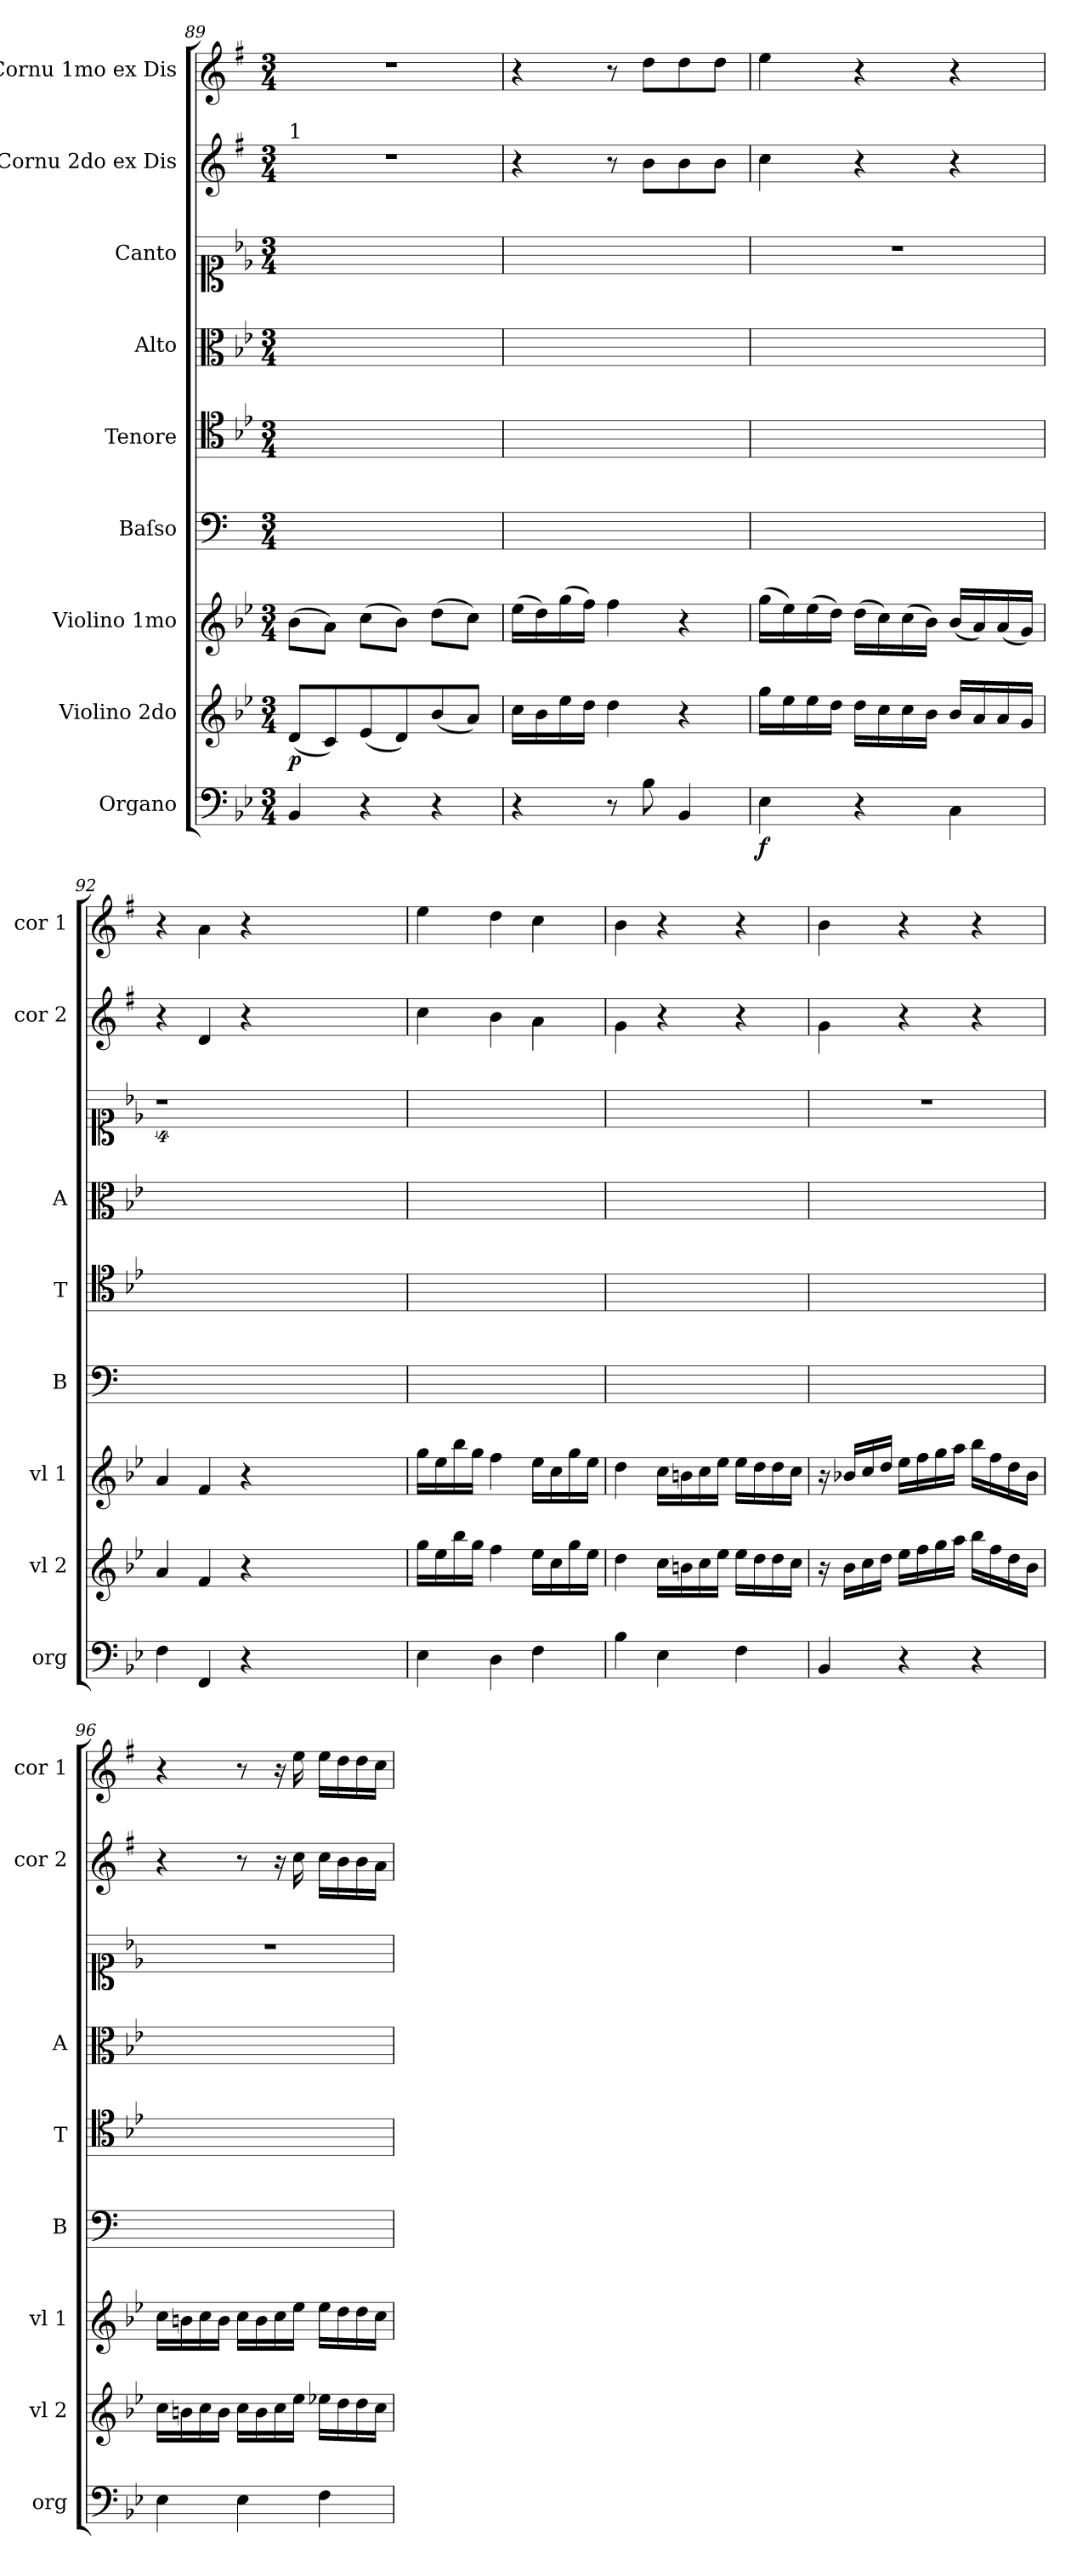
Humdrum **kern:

**kern	**dynam	**kern	**dynam	**kern	**kern	**kern	**kern	**kern	**kern	**kern
*part9	*part9	*part8	*part8	*part7	*part6	*part5	*part4	*part3	*part2	*part1
*staff9	*staff9	*staff8	*staff8	*staff7	*staff6	*staff5	*staff4	*staff3	*staff2	*staff1
*I"Organo	*	*I"Violino 2do	*	*I"Violino 1mo	*I"Baſso	*I"Tenore	*I"Alto	*I"Canto	*I"Cornu 2do ex Dis	*I"Cornu 1mo ex Dis
*I'org	*	*I'vl 2	*	*I'vl 1	*I'B	*I'T	*I'A	*	*I'cor 2	*I'cor 1
*clefF4	*	*clefG2	*	*clefG2	*clefF4	*clefC4	*clefC3	*clefC1	*clefG2	*clefG2
*	*	*	*	*	*	*	*	*	*ITrd-2c-3	*ITrd-2c-3
*k[b-e-]	*	*k[b-e-]	*	*k[b-e-]	*k[]	*k[b-e-]	*k[b-e-]	*k[b-e-]	*k[b-e-]	*k[b-e-]
*M3/4	*	*M3/4	*	*M3/4	*M3/4	*M3/4	*M3/4	*M3/4	*M3/4	*M3/4
=89	=89	=89	=89	=89	=89	=89	=89	=89	=89	=89
!	!	!	!	!	!	!	!	!	!LO:TX:a:t=1	!
4BB-/	.	(8d/L	p	(8b-\L	2.ryy	2.ryy	2.ryy	2.ryy	2.r	2.r
.	.	8c/)	.	8a\J)	.	.	.	.	.	.
4r	.	(8e-/	.	(8cc\L	.	.	.	.	.	.
.	.	8d/)	.	8b-\J)	.	.	.	.	.	.
4r	.	(8b-/	.	(8dd\L	.	.	.	.	.	.
.	.	8a/J)	.	8cc\J)	.	.	.	.	.	.
=90	=90	=90	=90	=90	=90	=90	=90	=90	=90	=90
4r	.	16cc\LL	.	(16ee-\LL	2.ryy	2.ryy	2.ryy	2.ryy	4r	4r
.	.	16b-\	.	16dd\)	.	.	.	.	.	.
.	.	16ee-\	.	(16gg\	.	.	.	.	.	.
.	.	16dd\JJ	.	16ff\JJ)	.	.	.	.	.	.
8r	.	4dd\	.	4ff\	.	.	.	.	8r	8r
8B-\	.	.	.	.	.	.	.	.	8dd\L	8ff\L
4BB-/	.	4r	.	4r	.	.	.	.	8dd\	8ff\
.	.	.	.	.	.	.	.	.	8dd\J	8ff\J
=91	=91	=91	=91	=91	=91	=91	=91	=91	=91	=91
4E-\	f	16gg\LL	.	(16gg\LL	2.ryy	2.ryy	2.ryy	2.r	4ee-\	4gg\
.	.	16ee-\	.	16ee-\)	.	.	.	.	.	.
.	.	16ee-\	.	(16ee-\	.	.	.	.	.	.
.	.	16dd\JJ	.	16dd\JJ)	.	.	.	.	.	.
4r	.	16dd\LL	.	(16dd\LL	.	.	.	.	4r	4r
.	.	16cc\	.	16cc\)	.	.	.	.	.	.
.	.	16cc\	.	(16cc\	.	.	.	.	.	.
.	.	16b-\JJ	.	16b-\JJ)	.	.	.	.	.	.
4C\	.	16b-/LL	.	(16b-/LL	.	.	.	.	4r	4r
.	.	16a/	.	16a/)	.	.	.	.	.	.
.	.	16a/	.	(16a/	.	.	.	.	.	.
.	.	16g/JJ	.	16g/JJ)	.	.	.	.	.	.
=92	=92	=92	=92	=92	=92	=92	=92	=92	=92	=92
4F\	.	4a/	.	4a/	2.ryy	2.ryy	2.ryy	4%9r	4r	4r
4FF/	.	4f/	.	4f/	.	.	.	.	4f/	4cc\
4r	.	4r	.	4r	.	.	.	.	4r	4r
1.ryy	.	1.ryy	.	1.ryy	1.ryy	1.ryy	1.ryy	.	1.ryy	1.ryy
=93	=93	=93	=93	=93	=93	=93	=93	=93	=93	=93
4E-\	.	16gg\LL	.	16gg\LL	2.ryy	2.ryy	2.ryy	2.ryy	4ee-\	4gg\
.	.	16ee-\	.	16ee-\	.	.	.	.	.	.
.	.	16bb-\	.	16bb-\	.	.	.	.	.	.
.	.	16gg\JJ	.	16gg\JJ	.	.	.	.	.	.
4D\	.	4ff\	.	4ff\	.	.	.	.	4dd\	4ff\
4F\	.	16ee-\LL	.	16ee-\LL	.	.	.	.	4cc\	4ee-\
.	.	16cc\	.	16cc\	.	.	.	.	.	.
.	.	16gg\	.	16gg\	.	.	.	.	.	.
.	.	16ee-\JJ	.	16ee-\JJ	.	.	.	.	.	.
=94	=94	=94	=94	=94	=94	=94	=94	=94	=94	=94
4B-\	.	4dd\	.	4dd\	2.ryy	2.ryy	2.ryy	2.ryy	4b-\	4dd\
4E-\	.	16cc\LL	.	16cc\LL	.	.	.	.	4r	4r
.	.	16bn\	.	16bn\	.	.	.	.	.	.
.	.	16cc\	.	16cc\	.	.	.	.	.	.
.	.	16ee-\JJ	.	16ee-\JJ	.	.	.	.	.	.
4F\	.	16ee-\LL	.	16ee-\LL	.	.	.	.	4r	4r
.	.	16dd\	.	16dd\	.	.	.	.	.	.
.	.	16dd\	.	16dd\	.	.	.	.	.	.
.	.	16cc\JJ	.	16cc\JJ	.	.	.	.	.	.
=95	=95	=95	=95	=95	=95	=95	=95	=95	=95	=95
4BB-/	.	16r	.	16r	2.ryy	2.ryy	2.ryy	2.r	4b-\	4dd\
.	.	16b-\LL	.	16b-X/LL	.	.	.	.	.	.
.	.	16cc\	.	16cc/	.	.	.	.	.	.
.	.	16dd\JJ	.	16dd/JJ	.	.	.	.	.	.
4r	.	16ee-\LL	.	16ee-\LL	.	.	.	.	4r	4r
.	.	16ff\	.	16ff\	.	.	.	.	.	.
.	.	16gg\	.	16gg\	.	.	.	.	.	.
.	.	16aa\JJ	.	16aa\JJ	.	.	.	.	.	.
4r	.	16bb-\LL	.	16bb-\LL	.	.	.	.	4r	4r
.	.	16ff\	.	16ff\	.	.	.	.	.	.
.	.	16dd\	.	16dd\	.	.	.	.	.	.
.	.	16b-\JJ	.	16b-\JJ	.	.	.	.	.	.
=96	=96	=96	=96	=96	=96	=96	=96	=96	=96	=96
4E-\	.	16cc\LL	.	16cc\LL	2.ryy	2.ryy	2.ryy	2.r	4r	4r
.	.	16bn\	.	16bn\	.	.	.	.	.	.
.	.	16cc\	.	16cc\	.	.	.	.	.	.
.	.	16b\JJ	.	16b\JJ	.	.	.	.	.	.
4E-\	.	16cc\LL	.	16cc\LL	.	.	.	.	8r	8r
.	.	16b\	.	16b\	.	.	.	.	.	.
.	.	16cc\	.	16cc\	.	.	.	.	16r	16r
.	.	16ee-\JJ	.	16ee-\JJ	.	.	.	.	16ee-\	16gg\
4F\	.	16ee-X\LL	.	16ee-\LL	.	.	.	.	16ee-\LL	16gg\LL
.	.	16dd\	.	16dd\	.	.	.	.	16dd\	16ff\
.	.	16dd\	.	16dd\	.	.	.	.	16dd\	16ff\
.	.	16cc\JJ	.	16cc\JJ	.	.	.	.	16cc\JJ	16ee-\JJ
=	=	=	=	=	=	=	=	=	=	=
*-	*-	*-	*-	*-	*-	*-	*-	*-	*-	*-
